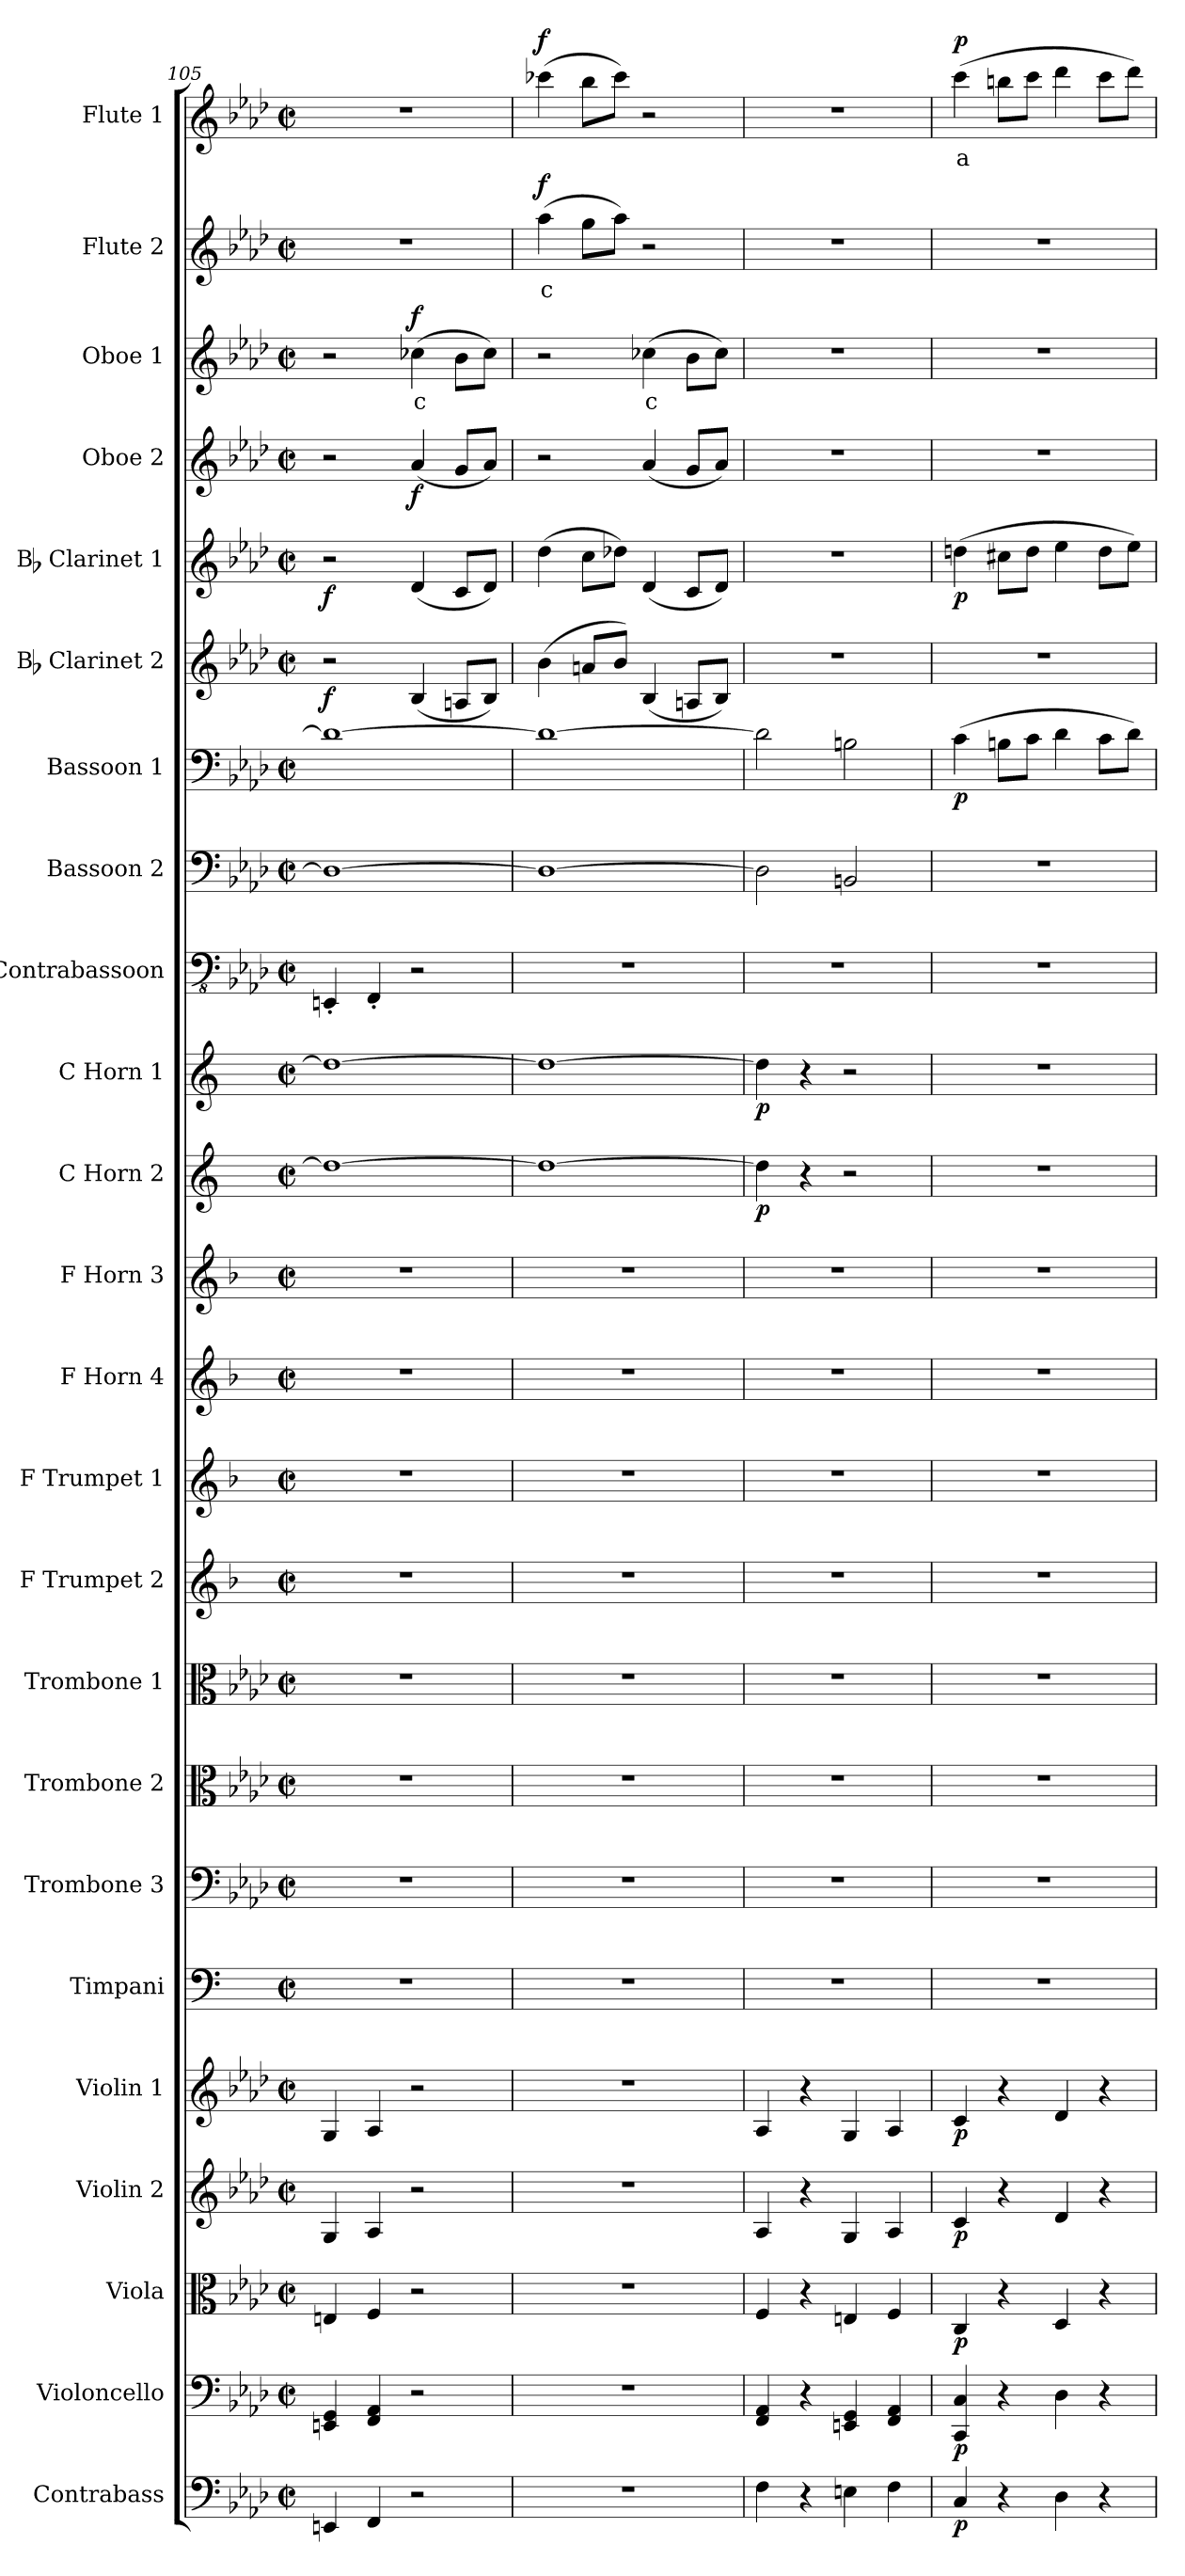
**kern	**dynam	**kern	**dynam	**kern	**dynam	**kern	**dynam	**kern	**dynam	**kern	**kern	**kern	**kern	**kern	**kern	**kern	**kern	**kern	**dynam	**kern	**dynam	**kern	**kern	**kern	**dynam	**kern	**dynam	**kern	**dynam	**kern	**dynam	**kern	**text	**dynam	**kern	**text	**dynam	**kern	**text	**dynam
*part24	*part24	*part23	*part23	*part22	*part22	*part21	*part21	*part20	*part20	*part19	*part18	*part17	*part16	*part15	*part14	*part13	*part12	*part11	*part11	*part10	*part10	*part9	*part8	*part7	*part7	*part6	*part6	*part5	*part5	*part4	*part4	*part3	*part3	*part3	*part2	*part2	*part2	*part1	*part1	*part1
*staff24	*staff24	*staff23	*staff23	*staff22	*staff22	*staff21	*staff21	*staff20	*staff20	*staff19	*staff18	*staff17	*staff16	*staff15	*staff14	*staff13	*staff12	*staff11	*staff11	*staff10	*staff10	*staff9	*staff8	*staff7	*staff7	*staff6	*staff6	*staff5	*staff5	*staff4	*staff4	*staff3	*staff3	*staff3	*staff2	*staff2	*staff2	*staff1	*staff1	*staff1
*I"Contrabass	*	*I"Violoncello	*	*I"Viola	*	*I"Violin 2	*	*I"Violin 1	*	*I"Timpani	*I"Trombone 3	*I"Trombone 2	*I"Trombone 1	*I"F Trumpet 2	*I"F Trumpet 1	*I"F Horn 4	*I"F Horn 3	*I"C Horn 2	*	*I"C Horn 1	*	*I"Contrabassoon	*I"Bassoon 2	*I"Bassoon 1	*	*I"Bb Clarinet 2	*	*I"Bb Clarinet 1	*	*I"Oboe 2	*	*I"Oboe 1	*	*	*I"Flute 2	*	*	*I"Flute 1	*	*
*I'Cb	*	*I'Vc	*	*I'Vla	*	*I'Vln 2	*	*I'Vln 1	*	*I'Timp	*I'Trb 3	*I'Trb 2	*I'Trb 1	*I'Tpt 2	*I'Tpt 1	*I'Hn 4	*I'Hn 3	*I'Hn 2	*	*I'Hn 1	*	*I'C Bsn	*I'Bsn 2	*I'Bsn 1	*	*I'Cl 2	*	*I'Cl 1	*	*I'Ob 2	*	*I'Ob 1	*	*	*I'Fl 2	*	*	*I'Fl 1	*	*
*clefF4	*	*clefF4	*	*clefC3	*	*clefG2	*	*clefG2	*	*clefF4	*clefF4	*clefC3	*clefC3	*clefG2	*clefG2	*clefG2	*clefG2	*clefG2	*	*clefG2	*	*clefFv4	*clefF4	*clefF4	*	*clefG2	*	*clefG2	*	*clefG2	*	*clefG2	*	*	*clefG2	*	*	*clefG2	*	*
*ITrd7c12	*	*	*	*	*	*	*	*	*	*	*	*	*	*ITrd-3c-5	*ITrd-3c-5	*ITrd4c7	*ITrd4c7	*ITrd7c12	*	*ITrd7c12	*	*	*	*	*	*ITrd1c2	*	*ITrd1c2	*	*	*	*	*	*	*	*	*	*	*	*
*k[b-e-a-d-]	*	*k[b-e-a-d-]	*	*k[b-e-a-d-]	*	*k[b-e-a-d-]	*	*k[b-e-a-d-]	*	*k[]	*k[b-e-a-d-]	*k[b-e-a-d-]	*k[b-e-a-d-]	*k[b-e-]	*k[b-e-]	*k[b-e-]	*k[b-e-]	*k[]	*	*k[]	*	*k[b-e-a-d-]	*k[b-e-a-d-]	*k[b-e-a-d-]	*	*k[b-e-a-d-g-c-]	*	*k[b-e-a-d-g-c-]	*	*k[b-e-a-d-]	*	*k[b-e-a-d-]	*	*	*k[b-e-a-d-]	*	*	*k[b-e-a-d-]	*	*
*M4/4	*	*M4/4	*	*M4/4	*	*M4/4	*	*M4/4	*	*M4/4	*M4/4	*M4/4	*M4/4	*M4/4	*M4/4	*M4/4	*M4/4	*M4/4	*	*M4/4	*	*M4/4	*M4/4	*M4/4	*	*M4/4	*	*M4/4	*	*M4/4	*	*M4/4	*	*	*M4/4	*	*	*M4/4	*	*
*met(c|)	*	*met(c|)	*	*met(c|)	*	*met(c|)	*	*met(c|)	*	*met(c|)	*met(c|)	*met(c|)	*met(c|)	*met(c|)	*met(c|)	*met(c|)	*met(c|)	*met(c|)	*	*met(c|)	*	*met(c|)	*met(c|)	*met(c|)	*	*met(c|)	*	*met(c|)	*	*met(c|)	*	*met(c|)	*	*	*met(c|)	*	*	*met(c|)	*	*
=105	=105	=105	=105	=105	=105	=105	=105	=105	=105	=105	=105	=105	=105	=105	=105	=105	=105	=105	=105	=105	=105	=105	=105	=105	=105	=105	=105	=105	=105	=105	=105	=105	=105	=105	=105	=105	=105	=105	=105	=105
!	!	!	!	!	!	!	!	!	!	!	!	!	!	!	!	!	!	!	!	!	!	!	!	!	!	!	!LO:DY:b	!	!LO:DY:b	!	!	!	!	!	!	!	!	!	!	!
4EEEn/	.	4EEn/ 4GG/	.	4En/	.	4G/	.	4G/	.	1r	1r	1r	1r	1r	1r	1r	1r	1d-_	.	1d-_	.	4EEEn'/	1D-_	1d-_	.	2r	f	2r	f	2r	.	2r	.	.	1r	.	.	1r	.	.
4FFF/	.	4FF/ 4AA-/	.	4F/	.	4A-/	.	4A-/	.	.	.	.	.	.	.	.	.	.	.	.	.	4FFF'/	.	.	.	.	.	.	.	.	.	.	.	.	.	.	.	.	.	.
!	!	!	!	!	!	!	!	!	!	!	!	!	!	!	!	!	!	!	!	!	!	!	!	!	!	!	!	!	!	!	!LO:DY:b	!	!LO:LY:b:color=#FF0000	!LO:DY:b	!	!	!	!	!	!
2r	.	2r	.	2r	.	2r	.	2r	.	.	.	.	.	.	.	.	.	.	.	.	.	2r	.	.	.	(4A-/	.	(4c-/	.	(4a-/	f	(4cc-X\	c	f	.	.	.	.	.	.
.	.	.	.	.	.	.	.	.	.	.	.	.	.	.	.	.	.	.	.	.	.	.	.	.	.	8Gn/L	.	8B-/L	.	8g/L	.	8b-\L	.	.	.	.	.	.	.	.
.	.	.	.	.	.	.	.	.	.	.	.	.	.	.	.	.	.	.	.	.	.	.	.	.	.	8A-/J)	.	8c-/J)	.	8a-/J)	.	8cc-\J)	.	.	.	.	.	.	.	.
!!LO:PB:g=z
=106	=106	=106	=106	=106	=106	=106	=106	=106	=106	=106	=106	=106	=106	=106	=106	=106	=106	=106	=106	=106	=106	=106	=106	=106	=106	=106	=106	=106	=106	=106	=106	=106	=106	=106	=106	=106	=106	=106	=106	=106
!	!	!	!	!	!	!	!	!	!	!	!	!	!	!	!	!	!	!	!	!	!	!	!	!	!	!	!	!	!	!	!	!	!	!	!	!LO:LY:b:color=#FF0000	!LO:DY:b	!	!	!LO:DY:b
1r	.	1r	.	1r	.	1r	.	1r	.	1r	1r	1r	1r	1r	1r	1r	1r	1d-_	.	1d-_	.	1r	1D-_	1d-_	.	(4a-\	.	(4cc-\	.	2r	.	2r	.	.	(4aa-\	c	f	(4ccc-X\	.	f
.	.	.	.	.	.	.	.	.	.	.	.	.	.	.	.	.	.	.	.	.	.	.	.	.	.	8gn/L	.	8b-\L	.	.	.	.	.	.	8gg\L	.	.	8bb-\L	.	.
.	.	.	.	.	.	.	.	.	.	.	.	.	.	.	.	.	.	.	.	.	.	.	.	.	.	8a-/J)	.	8cc-X\J)	.	.	.	.	.	.	8aa-\J)	.	.	8ccc-\J)	.	.
!	!	!	!	!	!	!	!	!	!	!	!	!	!	!	!	!	!	!	!	!	!	!	!	!	!	!	!	!	!	!	!	!	!LO:LY:b:color=#FF0000	!	!	!	!	!	!	!
.	.	.	.	.	.	.	.	.	.	.	.	.	.	.	.	.	.	.	.	.	.	.	.	.	.	(4A-/	.	(4c-/	.	(4a-/	.	(4cc-X\	c	.	2r	.	.	2r	.	.
.	.	.	.	.	.	.	.	.	.	.	.	.	.	.	.	.	.	.	.	.	.	.	.	.	.	8Gn/L	.	8B-/L	.	8g/L	.	8b-\L	.	.	.	.	.	.	.	.
.	.	.	.	.	.	.	.	.	.	.	.	.	.	.	.	.	.	.	.	.	.	.	.	.	.	8A-/J)	.	8c-/J)	.	8a-/J)	.	8cc-\J)	.	.	.	.	.	.	.	.
=107	=107	=107	=107	=107	=107	=107	=107	=107	=107	=107	=107	=107	=107	=107	=107	=107	=107	=107	=107	=107	=107	=107	=107	=107	=107	=107	=107	=107	=107	=107	=107	=107	=107	=107	=107	=107	=107	=107	=107	=107
!	!	!	!	!	!	!	!	!	!	!	!	!	!	!	!	!	!	!	!LO:DY:b	!	!LO:DY:b	!	!	!	!	!	!	!	!	!	!	!	!	!	!	!	!	!	!	!
4FF\	.	4FF/ 4AA-/	.	4F/	.	4A-/	.	4A-/	.	1r	1r	1r	1r	1r	1r	1r	1r	4d-\]	p	4d-\]	p	1r	2D-\]	2d-\]	.	1r	.	1r	.	1r	.	1r	.	.	1r	.	.	1r	.	.
4r	.	4r	.	4r	.	4r	.	4r	.	.	.	.	.	.	.	.	.	4r	.	4r	.	.	.	.	.	.	.	.	.	.	.	.	.	.	.	.	.	.	.	.
4EEn\	.	4EEn/ 4GG/	.	4En/	.	4G/	.	4G/	.	.	.	.	.	.	.	.	.	2r	.	2r	.	.	2BBn/	2Bn\	.	.	.	.	.	.	.	.	.	.	.	.	.	.	.	.
4FF\	.	4FF/ 4AA-/	.	4F/	.	4A-/	.	4A-/	.	.	.	.	.	.	.	.	.	.	.	.	.	.	.	.	.	.	.	.	.	.	.	.	.	.	.	.	.	.	.	.
=108	=108	=108	=108	=108	=108	=108	=108	=108	=108	=108	=108	=108	=108	=108	=108	=108	=108	=108	=108	=108	=108	=108	=108	=108	=108	=108	=108	=108	=108	=108	=108	=108	=108	=108	=108	=108	=108	=108	=108	=108
!	!LO:DY:b	!	!LO:DY:b	!	!LO:DY:b	!	!LO:DY:b	!	!LO:DY:b	!	!	!	!	!	!	!	!	!	!	!	!	!	!	!	!LO:DY:b	!	!	!	!LO:DY:b	!	!	!	!	!	!	!	!	!	!LO:LY:b:color=#FF0000	!LO:DY:b
4CC/	p	4CC/ 4C/	p	4C/	p	4c/	p	4c/	p	1r	1r	1r	1r	1r	1r	1r	1r	1r	.	1r	.	1r	1r	(4c\	p	1r	.	(4ccn\	p	1r	.	1r	.	.	1r	.	.	(4ccc\	a	p
4r	.	4r	.	4r	.	4r	.	4r	.	.	.	.	.	.	.	.	.	.	.	.	.	.	.	8Bn\L	.	.	.	8bn\L	.	.	.	.	.	.	.	.	.	8bbn\L	.	.
.	.	.	.	.	.	.	.	.	.	.	.	.	.	.	.	.	.	.	.	.	.	.	.	8c\J	.	.	.	8cc\J	.	.	.	.	.	.	.	.	.	8ccc\J	.	.
4DD-\	.	4D-\	.	4D-/	.	4d-/	.	4d-/	.	.	.	.	.	.	.	.	.	.	.	.	.	.	.	4d-\	.	.	.	4dd-\	.	.	.	.	.	.	.	.	.	4ddd-\	.	.
4r	.	4r	.	4r	.	4r	.	4r	.	.	.	.	.	.	.	.	.	.	.	.	.	.	.	8c\L	.	.	.	8cc\L	.	.	.	.	.	.	.	.	.	8ccc\L	.	.
.	.	.	.	.	.	.	.	.	.	.	.	.	.	.	.	.	.	.	.	.	.	.	.	8d-\J)	.	.	.	8dd-\J)	.	.	.	.	.	.	.	.	.	8ddd-\J)	.	.
=	=	=	=	=	=	=	=	=	=	=	=	=	=	=	=	=	=	=	=	=	=	=	=	=	=	=	=	=	=	=	=	=	=	=	=	=	=	=	=	=
*-	*-	*-	*-	*-	*-	*-	*-	*-	*-	*-	*-	*-	*-	*-	*-	*-	*-	*-	*-	*-	*-	*-	*-	*-	*-	*-	*-	*-	*-	*-	*-	*-	*-	*-	*-	*-	*-	*-	*-	*-
